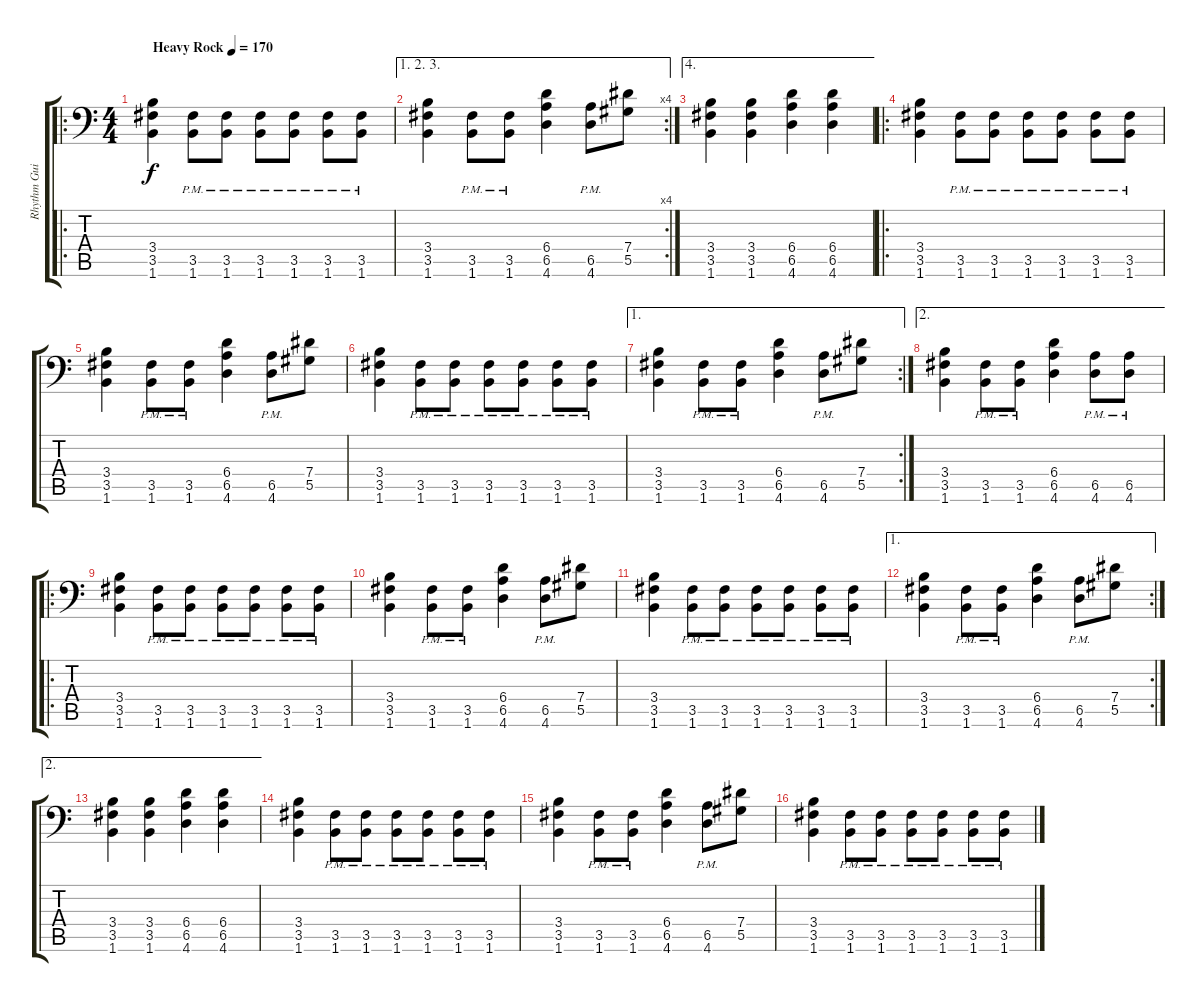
\track ("Rhythm Guitar 1" "Rhythm Gui") {instrument distortionguitar}
\staff {score tabs}
\tuning (Bb3 F3 Db3 Ab2 Eb2 Bb1) {hide}
\ro
\ts (4 4)
\tempo (170 "Heavy Rock")
\clef f4
\ks c
(3.4 3.5 1.6).4{dy f instrument distortionguitar} (3.5{pm} 1.6{pm}).8 (3.5{pm} 1.6{pm}).8 (3.5{pm} 1.6{pm}).8 (3.5{pm} 1.6{pm}).8 (3.5{pm} 1.6{pm}).8 (3.5{pm} 1.6{pm}).8 |
\ae (1 2 3)
\rc 4
(3.4 3.5 1.6).4 (3.5{pm} 1.6{pm}).8 (3.5{pm} 1.6{pm}).8 (6.4 6.5 4.6).4 (6.5{pm} 4.6{pm}).8 (7.4 5.5).8 |
\ae 4
(3.4 3.5 1.6).4 (3.4 3.5 1.6).4 (6.4 6.5 4.6).4 (6.4 6.5 4.6).4 |
\ro
(3.4 3.5 1.6).4 (3.5{pm} 1.6{pm}).8 (3.5{pm} 1.6{pm}).8 (3.5{pm} 1.6{pm}).8 (3.5{pm} 1.6{pm}).8 (3.5{pm} 1.6{pm}).8 (3.5{pm} 1.6{pm}).8 |
(3.4 3.5 1.6).4 (3.5{pm} 1.6{pm}).8 (3.5{pm} 1.6{pm}).8 (6.4 6.5 4.6).4 (6.5{pm} 4.6{pm}).8 (7.4 5.5).8 |
(3.4 3.5 1.6).4 (3.5{pm} 1.6{pm}).8 (3.5{pm} 1.6{pm}).8 (3.5{pm} 1.6{pm}).8 (3.5{pm} 1.6{pm}).8 (3.5{pm} 1.6{pm}).8 (3.5{pm} 1.6{pm}).8 |
\ae 1
\rc 2
(3.4 3.5 1.6).4 (3.5{pm} 1.6{pm}).8 (3.5{pm} 1.6{pm}).8 (6.4 6.5 4.6).4 (6.5{pm} 4.6{pm}).8 (7.4 5.5).8 |
\ae 2
(3.4 3.5 1.6).4 (3.5{pm} 1.6{pm}).8 (3.5{pm} 1.6{pm}).8 (6.4 6.5 4.6).4 (6.5{pm} 4.6{pm}).8 (6.5{pm} 4.6{pm}).8 |
\ro
(3.4 3.5 1.6).4 (3.5{pm} 1.6{pm}).8 (3.5{pm} 1.6{pm}).8 (3.5{pm} 1.6{pm}).8 (3.5{pm} 1.6{pm}).8 (3.5{pm} 1.6{pm}).8 (3.5{pm} 1.6{pm}).8 |
(3.4 3.5 1.6).4 (3.5{pm} 1.6{pm}).8 (3.5{pm} 1.6{pm}).8 (6.4 6.5 4.6).4 (6.5{pm} 4.6{pm}).8 (7.4 5.5).8 |
(3.4 3.5 1.6).4 (3.5{pm} 1.6{pm}).8 (3.5{pm} 1.6{pm}).8 (3.5{pm} 1.6{pm}).8 (3.5{pm} 1.6{pm}).8 (3.5{pm} 1.6{pm}).8 (3.5{pm} 1.6{pm}).8 |
\ae 1
\rc 2
(3.4 3.5 1.6).4 (3.5{pm} 1.6{pm}).8 (3.5{pm} 1.6{pm}).8 (6.4 6.5 4.6).4 (6.5{pm} 4.6{pm}).8 (7.4 5.5).8 |
\ae 2
(3.4 3.5 1.6).4 (3.4 3.5 1.6).4 (6.4 6.5 4.6).4 (6.4 6.5 4.6).4 |
(3.4 3.5 1.6).4 (3.5{pm} 1.6{pm}).8 (3.5{pm} 1.6{pm}).8 (3.5{pm} 1.6{pm}).8 (3.5{pm} 1.6{pm}).8 (3.5{pm} 1.6{pm}).8 (3.5{pm} 1.6{pm}).8 |
(3.4 3.5 1.6).4 (3.5{pm} 1.6{pm}).8 (3.5{pm} 1.6{pm}).8 (6.4 6.5 4.6).4 (6.5{pm} 4.6{pm}).8 (7.4 5.5).8 |
(3.4 3.5 1.6).4 (3.5{pm} 1.6{pm}).8 (3.5{pm} 1.6{pm}).8 (3.5{pm} 1.6{pm}).8 (3.5{pm} 1.6{pm}).8 (3.5{pm} 1.6{pm}).8 (3.5{pm} 1.6{pm}).8
